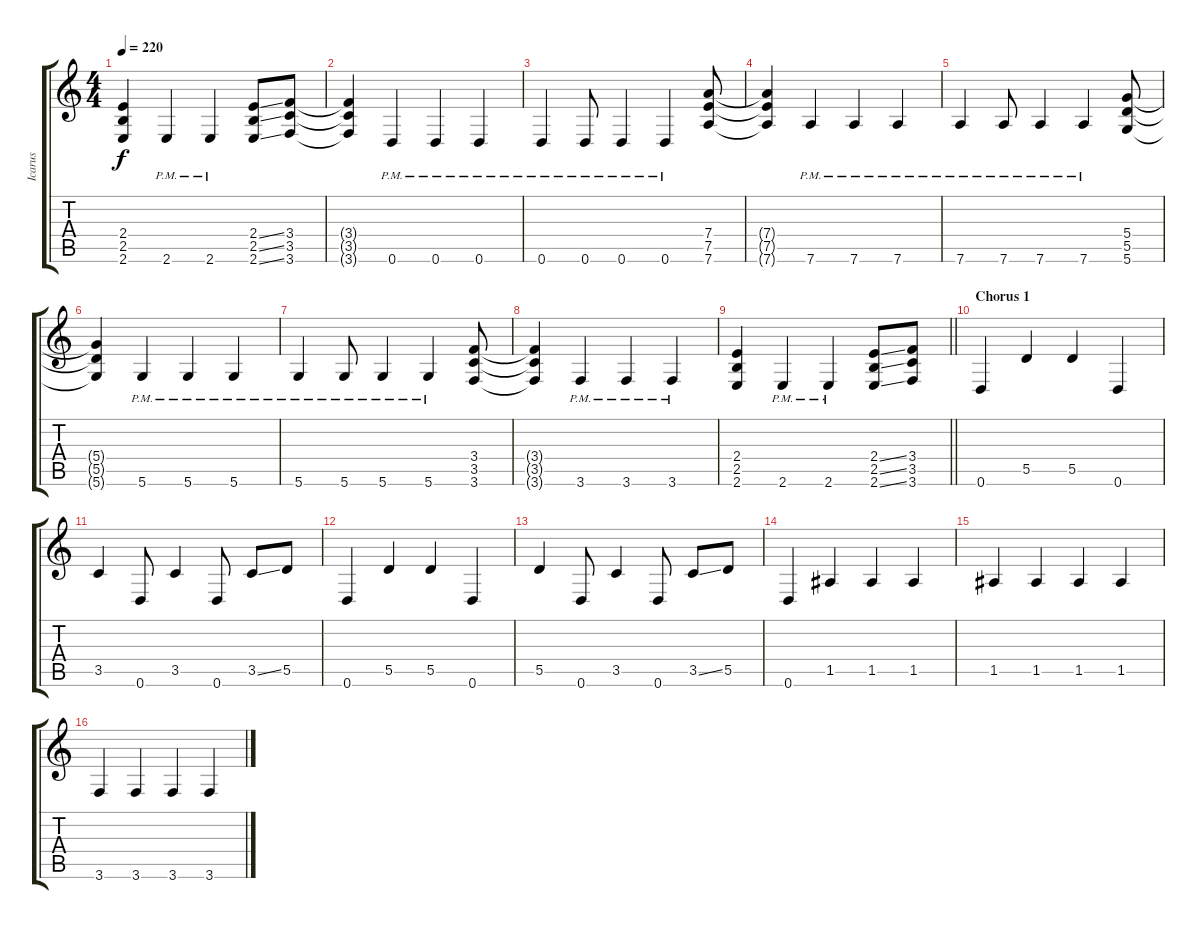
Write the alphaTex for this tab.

\track ("Icarus" "Icarus") {instrument distortionguitar}
\staff {score tabs}
\tuning (E4 B3 G3 D3 A2 D2) {hide}
\ts (4 4)
\tempo 220
\clef g2
\ks c
(2.4 2.5 2.6).4{dy f} 2.6{pm}.4 2.6{pm}.4 (2.4{ss} 2.5{ss} 2.6{ss}).8 (3.4 3.5 3.6).8 |
(3.4{t} 3.5{t} 3.6{t}).4 0.6{pm}.4 0.6{pm}.4 0.6{pm}.4 |
0.6{pm}.4 0.6{pm}.8 0.6{pm}.4 0.6{pm}.4 (7.4 7.5 7.6).8 |
(7.4{t} 7.5{t} 7.6{t}).4 7.6{pm}.4 7.6{pm}.4 7.6{pm}.4 |
7.6{pm}.4 7.6{pm}.8 7.6{pm}.4 7.6{pm}.4 (5.4 5.5 5.6).8 |
(5.4{t} 5.5{t} 5.6{t}).4 5.6{pm}.4 5.6{pm}.4 5.6{pm}.4 |
5.6{pm}.4 5.6{pm}.8 5.6{pm}.4 5.6{pm}.4 (3.4 3.5 3.6).8 |
(3.4{t} 3.5{t} 3.6{t}).4 3.6{pm}.4 3.6{pm}.4 3.6{pm}.4 |
\barLineRight lightlight
(2.4 2.5 2.6).4 2.6{pm}.4 2.6{pm}.4 (2.4{ss} 2.5{ss} 2.6{ss}).8 (3.4 3.5 3.6).8 |
\section ("" "Chorus 1")
0.6.4 5.5.4 5.5.4 0.6.4 |
3.5.4 0.6.8 3.5.4 0.6.8 3.5{ss}.8 5.5.8 |
0.6.4 5.5.4 5.5.4 0.6.4 |
5.5.4 0.6.8 3.5.4 0.6.8 3.5{ss}.8 5.5.8 |
0.6.4 1.5.4 1.5.4 1.5.4 |
1.5.4 1.5.4 1.5.4 1.5.4 |
3.6.4 3.6.4 3.6.4 3.6.4
